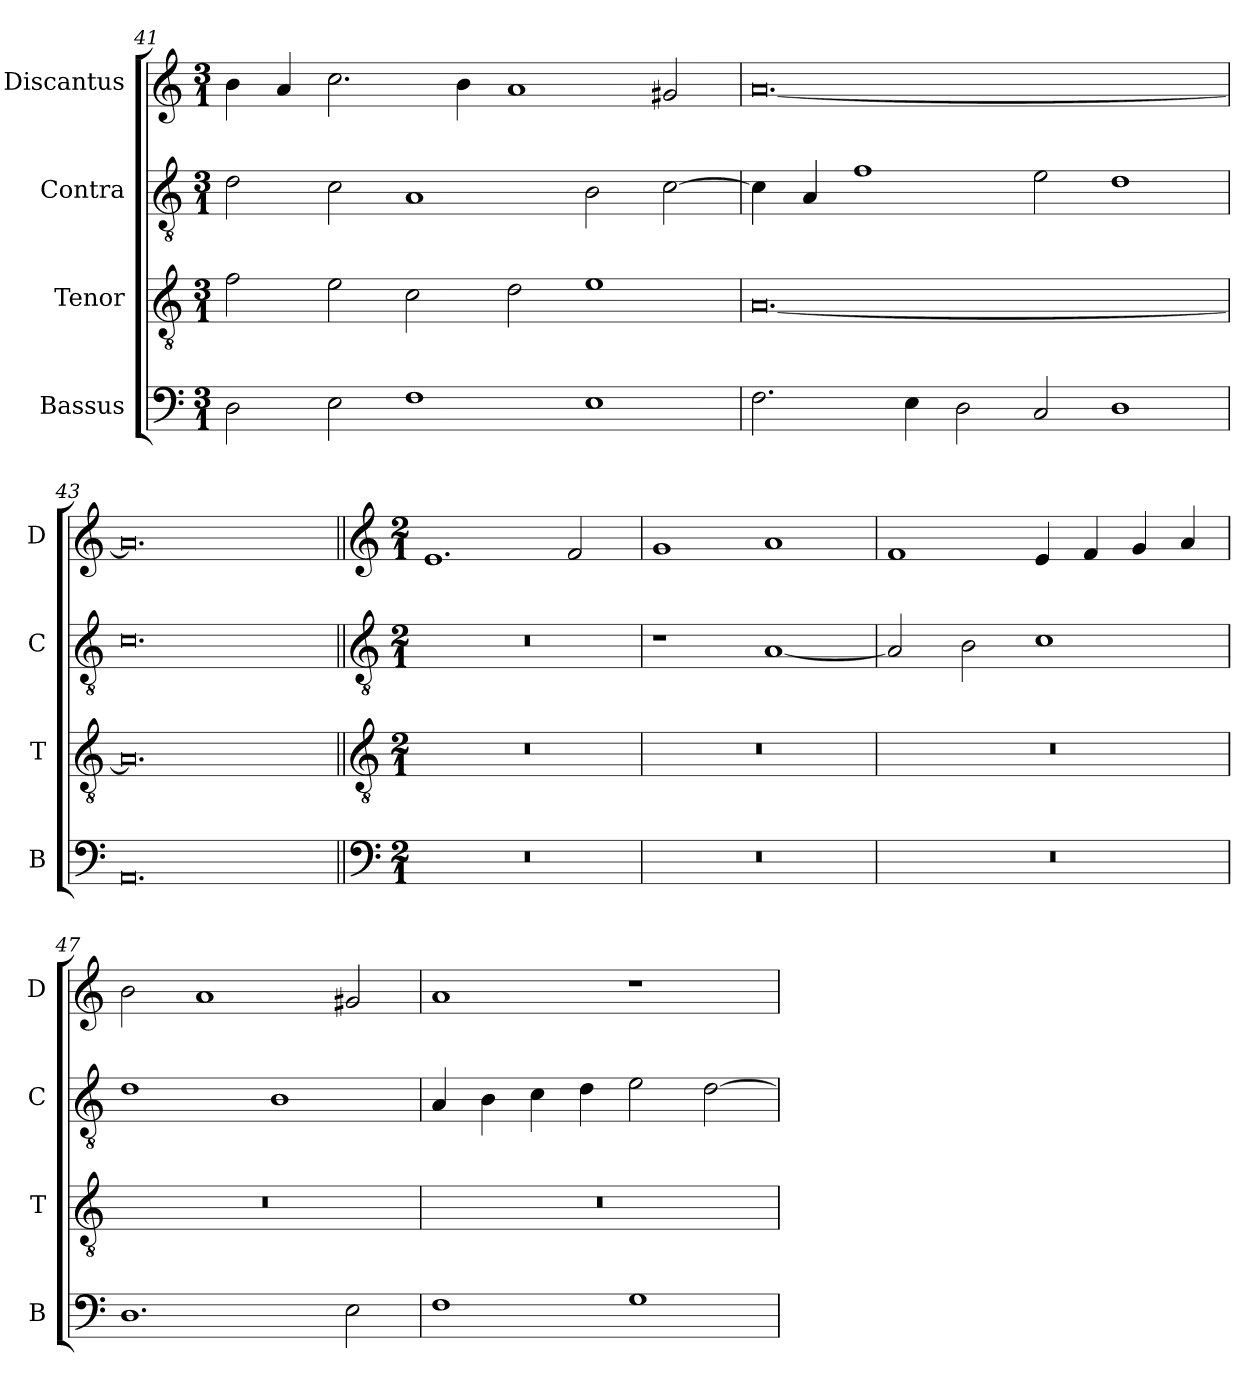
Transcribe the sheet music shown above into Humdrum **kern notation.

**kern	**kern	**kern	**kern
*part4	*part3	*part2	*part1
*staff4	*staff3	*staff2	*staff1
*I"Bassus	*I"Tenor	*I"Contra	*I"Discantus
*I'B	*I'T	*I'C	*I'D
*clefF4	*clefGv2	*clefGv2	*clefG2
*k[]	*k[]	*k[]	*k[]
*M3/1	*M3/1	*M3/1	*M3/1
=41	=41	=41	=41
2D\	2f\	2d\	4b\
.	.	.	4a/
2E\	2e\	2c\	2.cc\
1F	2c\	1A	.
.	.	.	4b\
.	2d\	.	1a
1E	1e	2B\	.
.	.	[2c\	2g#X/
=42	=42	=42	=42
2.F\	[0.A	4c\]	[0.a
.	.	4A/	.
.	.	1f	.
4E\	.	.	.
2D\	.	.	.
2C/	.	2e\	.
1D	.	1d	.
=43	=43	=43	=43
0.AA	0.A]	0.c	0.a]
!!LO:LB:g=z
=44||	=44||	=44||	=44||
*clefF4	*clefGv2	*clefGv2	*clefG2
*k[]	*k[]	*k[]	*k[]
*M2/1	*M2/1	*M2/1	*M2/1
0r	0r	0r	1.e
.	.	.	2f/
=45	=45	=45	=45
0r	0r	1r	1g
.	.	[1A	1a
=46	=46	=46	=46
0r	0r	2A/]	1f
.	.	2B\	.
.	.	1c	4e/
.	.	.	4f/
.	.	.	4g/
.	.	.	4a/
=47	=47	=47	=47
1.D	0r	1d	2b\
.	.	.	1a
.	.	1B	.
2E\	.	.	2g#X/
=48	=48	=48	=48
1F	0r	4A/	1a
.	.	4B\	.
.	.	4c\	.
.	.	4d\	.
1G	.	2e\	1r
.	.	[2d\	.
=	=	=	=
*-	*-	*-	*-
